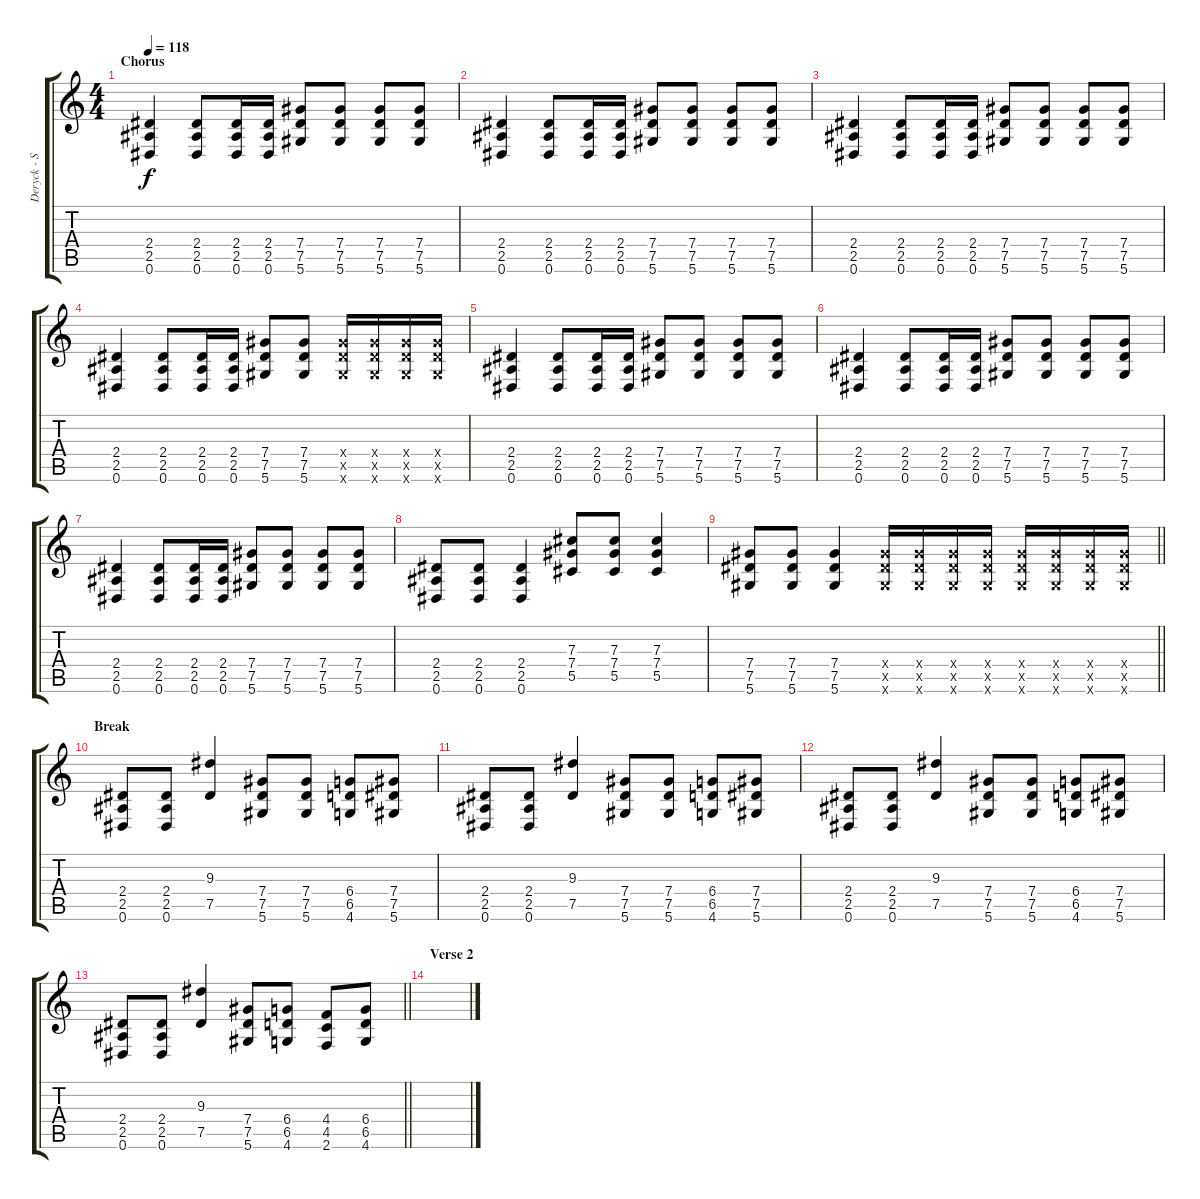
\track ("Deryck - Second Guitar" "Deryck - S") {instrument distortionguitar}
\staff {score tabs}
\tuning (Eb4 Bb3 Gb3 Db3 Ab2 Eb2) {hide}
\ts (4 4)
\section ("" "Chorus")
\tempo 118
\clef g2
\ks c
(2.4 2.5 0.6).4{dy f} (2.4 2.5 0.6).8 (2.4 2.5 0.6).16 (2.4 2.5 0.6).16 (7.4 7.5 5.6).8 (7.4 7.5 5.6).8 (7.4 7.5 5.6).8 (7.4 7.5 5.6).8 |
(2.4 2.5 0.6).4 (2.4 2.5 0.6).8 (2.4 2.5 0.6).16 (2.4 2.5 0.6).16 (7.4 7.5 5.6).8 (7.4 7.5 5.6).8 (7.4 7.5 5.6).8 (7.4 7.5 5.6).8 |
(2.4 2.5 0.6).4 (2.4 2.5 0.6).8 (2.4 2.5 0.6).16 (2.4 2.5 0.6).16 (7.4 7.5 5.6).8 (7.4 7.5 5.6).8 (7.4 7.5 5.6).8 (7.4 7.5 5.6).8 |
(2.4 2.5 0.6).4 (2.4 2.5 0.6).8 (2.4 2.5 0.6).16 (2.4 2.5 0.6).16 (7.4 7.5 5.6).8 (7.4 7.5 5.6).8 (7.4{x} 7.5{x} 5.6{x}).16 (7.4{x} 7.5{x} 5.6{x}).16 (7.4{x} 7.5{x} 5.6{x}).16 (7.4{x} 7.5{x} 5.6{x}).16 |
(2.4 2.5 0.6).4 (2.4 2.5 0.6).8 (2.4 2.5 0.6).16 (2.4 2.5 0.6).16 (7.4 7.5 5.6).8 (7.4 7.5 5.6).8 (7.4 7.5 5.6).8 (7.4 7.5 5.6).8 |
(2.4 2.5 0.6).4 (2.4 2.5 0.6).8 (2.4 2.5 0.6).16 (2.4 2.5 0.6).16 (7.4 7.5 5.6).8 (7.4 7.5 5.6).8 (7.4 7.5 5.6).8 (7.4 7.5 5.6).8 |
(2.4 2.5 0.6).4 (2.4 2.5 0.6).8 (2.4 2.5 0.6).16 (2.4 2.5 0.6).16 (7.4 7.5 5.6).8 (7.4 7.5 5.6).8 (7.4 7.5 5.6).8 (7.4 7.5 5.6).8 |
(2.4 2.5 0.6).8 (2.4 2.5 0.6).8 (2.4 2.5 0.6).4 (7.3 7.4 5.5).8 (7.3 7.4 5.5).8 (7.3 7.4 5.5).4 |
\barLineRight lightlight
(7.4 7.5 5.6).8 (7.4 7.5 5.6).8 (7.4 7.5 5.6).4 (7.4{x} 7.5{x} 5.6{x}).16 (7.4{x} 7.5{x} 5.6{x}).16 (7.4{x} 7.5{x} 5.6{x}).16 (7.4{x} 7.5{x} 5.6{x}).16 (7.4{x} 7.5{x} 5.6{x}).16 (7.4{x} 7.5{x} 5.6{x}).16 (7.4{x} 7.5{x} 5.6{x}).16 (7.4{x} 7.5{x} 5.6{x}).16 |
\section ("" "Break")
(2.4 2.5 0.6).8 (2.4 2.5 0.6).8 (9.3 7.5).4 (7.4 7.5 5.6).8 (7.4 7.5 5.6).8 (6.4 6.5 4.6).8 (7.4 7.5 5.6).8 |
(2.4 2.5 0.6).8 (2.4 2.5 0.6).8 (9.3 7.5).4 (7.4 7.5 5.6).8 (7.4 7.5 5.6).8 (6.4 6.5 4.6).8 (7.4 7.5 5.6).8 |
(2.4 2.5 0.6).8 (2.4 2.5 0.6).8 (9.3 7.5).4 (7.4 7.5 5.6).8 (7.4 7.5 5.6).8 (6.4 6.5 4.6).8 (7.4 7.5 5.6).8 |
\barLineRight lightlight
(2.4 2.5 0.6).8 (2.4 2.5 0.6).8 (9.3 7.5).4 (7.4 7.5 5.6).8 (6.4 6.5 4.6).8 (4.4 4.5 2.6).8 (6.4 6.5 4.6).8 |
\section ("" "Verse 2")
